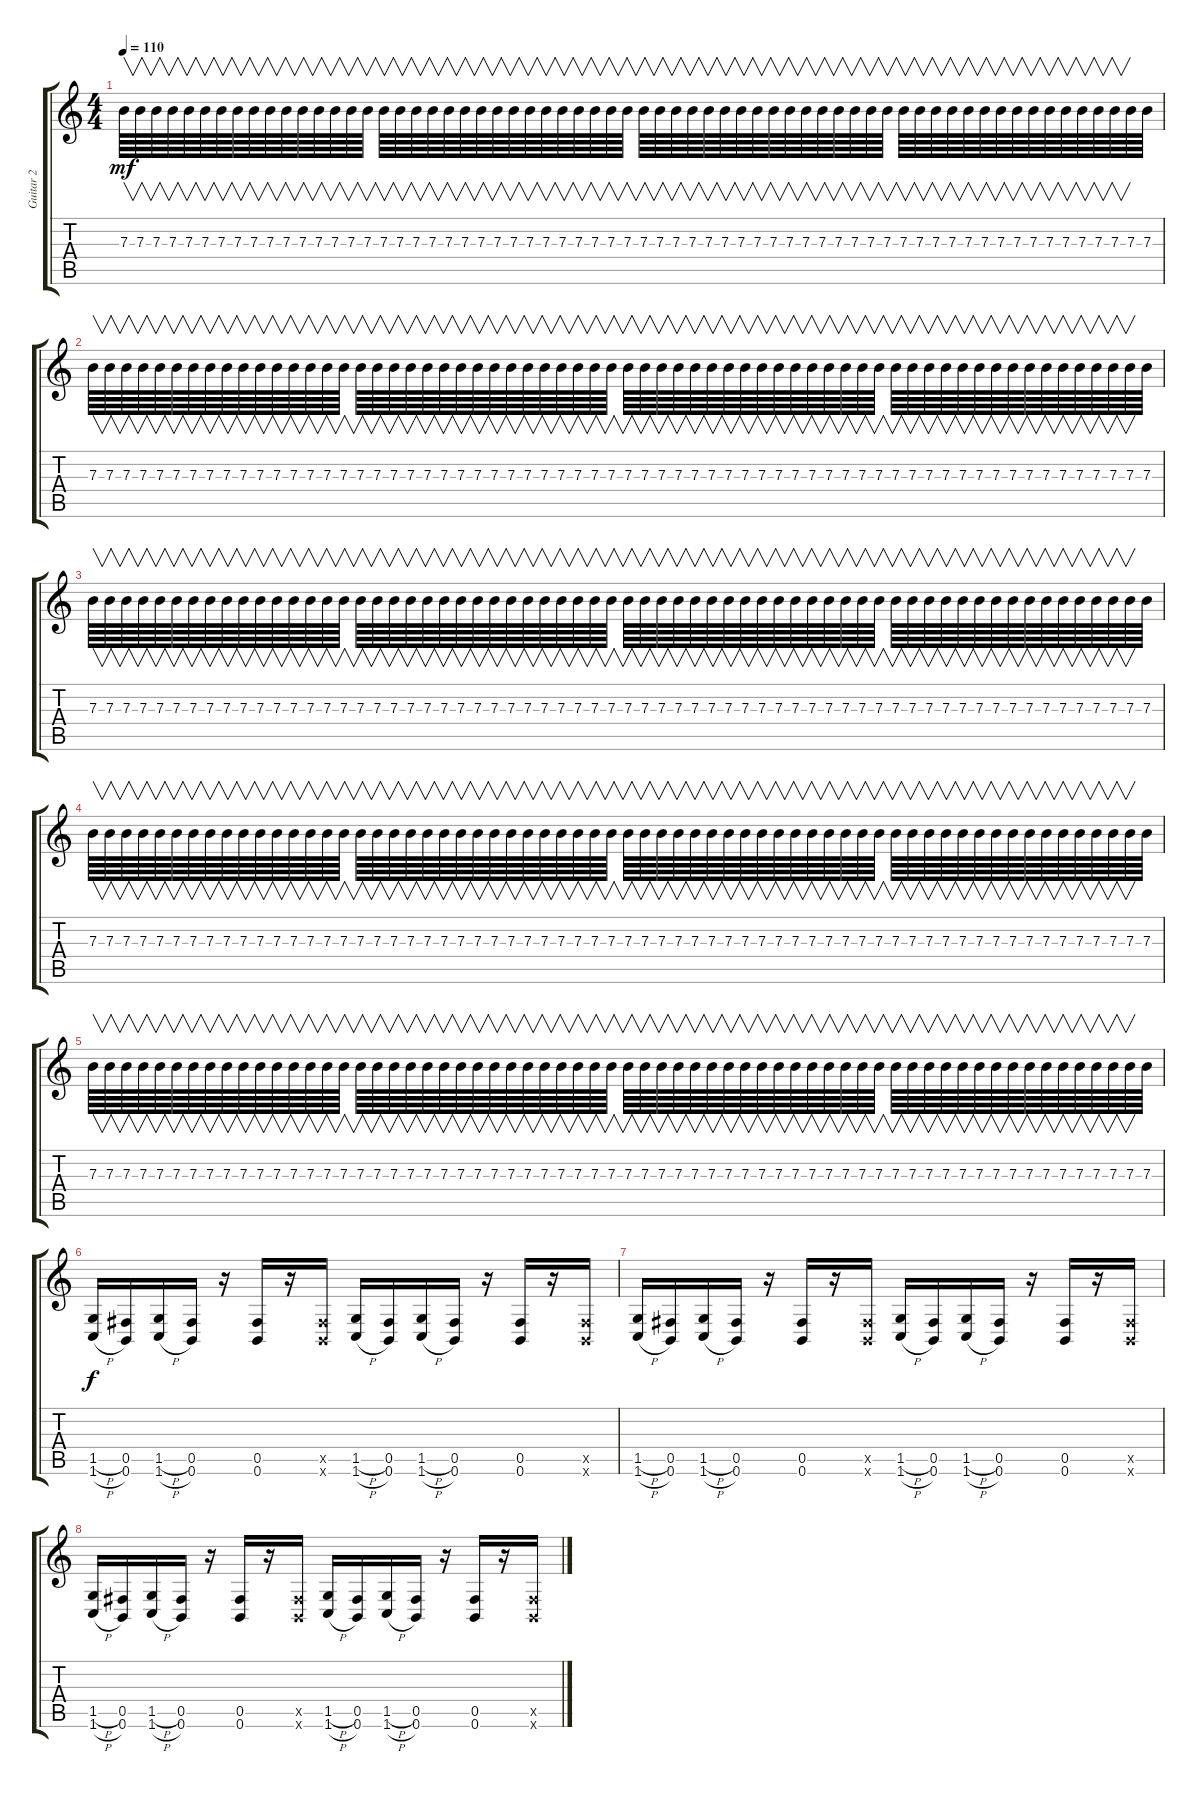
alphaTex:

\track ("Guitar 2" "Guitar 2") {instrument overdrivenguitar}
\staff {score tabs}
\tuning (Db4 Ab3 E3 B2 Gb2 B1) {hide}
\ts (4 4)
\tempo 110
\clef g2
\ks c
7.3.64{v dy mf} 7.3.64{v} 7.3.64{v} 7.3.64{v} 7.3.64{v} 7.3.64{v} 7.3.64{v} 7.3.64{v} 7.3.64{v} 7.3.64{v} 7.3.64{v} 7.3.64{v} 7.3.64{v} 7.3.64{v} 7.3.64{v} 7.3.64{v} 7.3.64{v} 7.3.64{v} 7.3.64{v} 7.3.64{v} 7.3.64{v} 7.3.64{v} 7.3.64{v} 7.3.64{v} 7.3.64{v} 7.3.64{v} 7.3.64{v} 7.3.64{v} 7.3.64{v} 7.3.64{v} 7.3.64{v} 7.3.64{v} 7.3.64{v} 7.3.64{v} 7.3.64{v} 7.3.64{v} 7.3.64{v} 7.3.64{v} 7.3.64{v} 7.3.64{v} 7.3.64{v} 7.3.64{v} 7.3.64{v} 7.3.64{v} 7.3.64{v} 7.3.64{v} 7.3.64{v} 7.3.64{v} 7.3.64{v} 7.3.64{v} 7.3.64{v} 7.3.64{v} 7.3.64{v} 7.3.64{v} 7.3.64{v} 7.3.64{v} 7.3.64{v} 7.3.64{v} 7.3.64{v} 7.3.64{v} 7.3.64{v} 7.3.64{v} 7.3.64{v} 7.3.64 |
7.3.64{v} 7.3.64{v} 7.3.64{v} 7.3.64{v} 7.3.64{v} 7.3.64{v} 7.3.64{v} 7.3.64{v} 7.3.64{v} 7.3.64{v} 7.3.64{v} 7.3.64{v} 7.3.64{v} 7.3.64{v} 7.3.64{v} 7.3.64{v} 7.3.64{v} 7.3.64{v} 7.3.64{v} 7.3.64{v} 7.3.64{v} 7.3.64{v} 7.3.64{v} 7.3.64{v} 7.3.64{v} 7.3.64{v} 7.3.64{v} 7.3.64{v} 7.3.64{v} 7.3.64{v} 7.3.64{v} 7.3.64{v} 7.3.64{v} 7.3.64{v} 7.3.64{v} 7.3.64{v} 7.3.64{v} 7.3.64{v} 7.3.64{v} 7.3.64{v} 7.3.64{v} 7.3.64{v} 7.3.64{v} 7.3.64{v} 7.3.64{v} 7.3.64{v} 7.3.64{v} 7.3.64{v} 7.3.64{v} 7.3.64{v} 7.3.64{v} 7.3.64{v} 7.3.64{v} 7.3.64{v} 7.3.64{v} 7.3.64{v} 7.3.64{v} 7.3.64{v} 7.3.64{v} 7.3.64{v} 7.3.64{v} 7.3.64{v} 7.3.64{v} 7.3.64 |
7.3.64{v} 7.3.64{v} 7.3.64{v} 7.3.64{v} 7.3.64{v} 7.3.64{v} 7.3.64{v} 7.3.64{v} 7.3.64{v} 7.3.64{v} 7.3.64{v} 7.3.64{v} 7.3.64{v} 7.3.64{v} 7.3.64{v} 7.3.64{v} 7.3.64{v} 7.3.64{v} 7.3.64{v} 7.3.64{v} 7.3.64{v} 7.3.64{v} 7.3.64{v} 7.3.64{v} 7.3.64{v} 7.3.64{v} 7.3.64{v} 7.3.64{v} 7.3.64{v} 7.3.64{v} 7.3.64{v} 7.3.64{v} 7.3.64{v} 7.3.64{v} 7.3.64{v} 7.3.64{v} 7.3.64{v} 7.3.64{v} 7.3.64{v} 7.3.64{v} 7.3.64{v} 7.3.64{v} 7.3.64{v} 7.3.64{v} 7.3.64{v} 7.3.64{v} 7.3.64{v} 7.3.64{v} 7.3.64{v} 7.3.64{v} 7.3.64{v} 7.3.64{v} 7.3.64{v} 7.3.64{v} 7.3.64{v} 7.3.64{v} 7.3.64{v} 7.3.64{v} 7.3.64{v} 7.3.64{v} 7.3.64{v} 7.3.64{v} 7.3.64{v} 7.3.64 |
7.3.64{v} 7.3.64{v} 7.3.64{v} 7.3.64{v} 7.3.64{v} 7.3.64{v} 7.3.64{v} 7.3.64{v} 7.3.64{v} 7.3.64{v} 7.3.64{v} 7.3.64{v} 7.3.64{v} 7.3.64{v} 7.3.64{v} 7.3.64{v} 7.3.64{v} 7.3.64{v} 7.3.64{v} 7.3.64{v} 7.3.64{v} 7.3.64{v} 7.3.64{v} 7.3.64{v} 7.3.64{v} 7.3.64{v} 7.3.64{v} 7.3.64{v} 7.3.64{v} 7.3.64{v} 7.3.64{v} 7.3.64{v} 7.3.64{v} 7.3.64{v} 7.3.64{v} 7.3.64{v} 7.3.64{v} 7.3.64{v} 7.3.64{v} 7.3.64{v} 7.3.64{v} 7.3.64{v} 7.3.64{v} 7.3.64{v} 7.3.64{v} 7.3.64{v} 7.3.64{v} 7.3.64{v} 7.3.64{v} 7.3.64{v} 7.3.64{v} 7.3.64{v} 7.3.64{v} 7.3.64{v} 7.3.64{v} 7.3.64{v} 7.3.64{v} 7.3.64{v} 7.3.64{v} 7.3.64{v} 7.3.64{v} 7.3.64{v} 7.3.64{v} 7.3.64 |
7.3.64{v} 7.3.64{v} 7.3.64{v} 7.3.64{v} 7.3.64{v} 7.3.64{v} 7.3.64{v} 7.3.64{v} 7.3.64{v} 7.3.64{v} 7.3.64{v} 7.3.64{v} 7.3.64{v} 7.3.64{v} 7.3.64{v} 7.3.64{v} 7.3.64{v} 7.3.64{v} 7.3.64{v} 7.3.64{v} 7.3.64{v} 7.3.64{v} 7.3.64{v} 7.3.64{v} 7.3.64{v} 7.3.64{v} 7.3.64{v} 7.3.64{v} 7.3.64{v} 7.3.64{v} 7.3.64{v} 7.3.64{v} 7.3.64{v} 7.3.64{v} 7.3.64{v} 7.3.64{v} 7.3.64{v} 7.3.64{v} 7.3.64{v} 7.3.64{v} 7.3.64{v} 7.3.64{v} 7.3.64{v} 7.3.64{v} 7.3.64{v} 7.3.64{v} 7.3.64{v} 7.3.64{v} 7.3.64{v} 7.3.64{v} 7.3.64{v} 7.3.64{v} 7.3.64{v} 7.3.64{v} 7.3.64{v} 7.3.64{v} 7.3.64{v} 7.3.64{v} 7.3.64{v} 7.3.64{v} 7.3.64{v} 7.3.64{v} 7.3.64{v} 7.3.64 |
(1.5{h} 1.6{h}).16{dy f} (0.5 0.6).16 (1.5{h} 1.6{h}).16 (0.5 0.6).16 r.16 (0.5 0.6).16 r.16 (0.5{x} 0.6{x}).16 (1.5{h} 1.6{h}).16 (0.5 0.6).16 (1.5{h} 1.6{h}).16 (0.5 0.6).16 r.16 (0.5 0.6).16 r.16 (0.5{x} 0.6{x}).16 |
(1.5{h} 1.6{h}).16 (0.5 0.6).16 (1.5{h} 1.6{h}).16 (0.5 0.6).16 r.16 (0.5 0.6).16 r.16 (0.5{x} 0.6{x}).16 (1.5{h} 1.6{h}).16 (0.5 0.6).16 (1.5{h} 1.6{h}).16 (0.5 0.6).16 r.16 (0.5 0.6).16 r.16 (0.5{x} 0.6{x}).16 |
(1.5{h} 1.6{h}).16 (0.5 0.6).16 (1.5{h} 1.6{h}).16 (0.5 0.6).16 r.16 (0.5 0.6).16 r.16 (0.5{x} 0.6{x}).16 (1.5{h} 1.6{h}).16 (0.5 0.6).16 (1.5{h} 1.6{h}).16 (0.5 0.6).16 r.16 (0.5 0.6).16 r.16 (0.5{x} 0.6{x}).16
